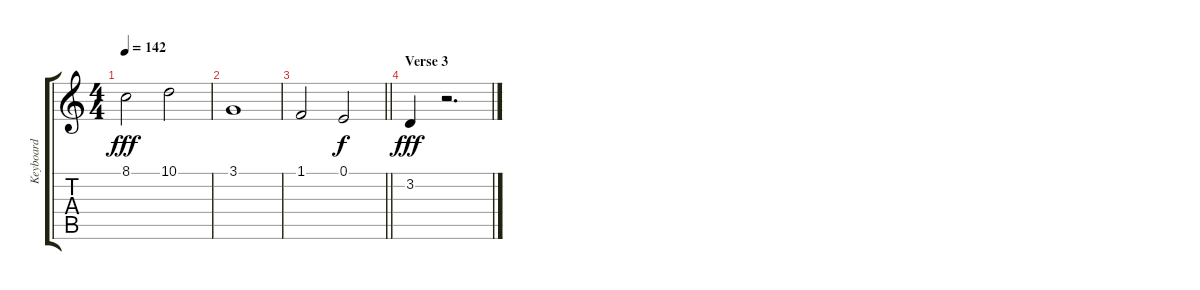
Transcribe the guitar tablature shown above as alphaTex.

\track ("Keyboard" "Keyboard") {instrument vibraphone}
\staff {score tabs}
\tuning (E4 B3 G3 D3 A2 E2) {hide}
\ts (4 4)
\tempo 142
\clef g2
\ks c
8.1.2{dy fff} 10.1.2 |
3.1.1 |
\barLineRight lightlight
1.1.2 0.1.2{dy f} |
\section ("" "Verse 3")
3.2.4{dy fff} r.2{d}
